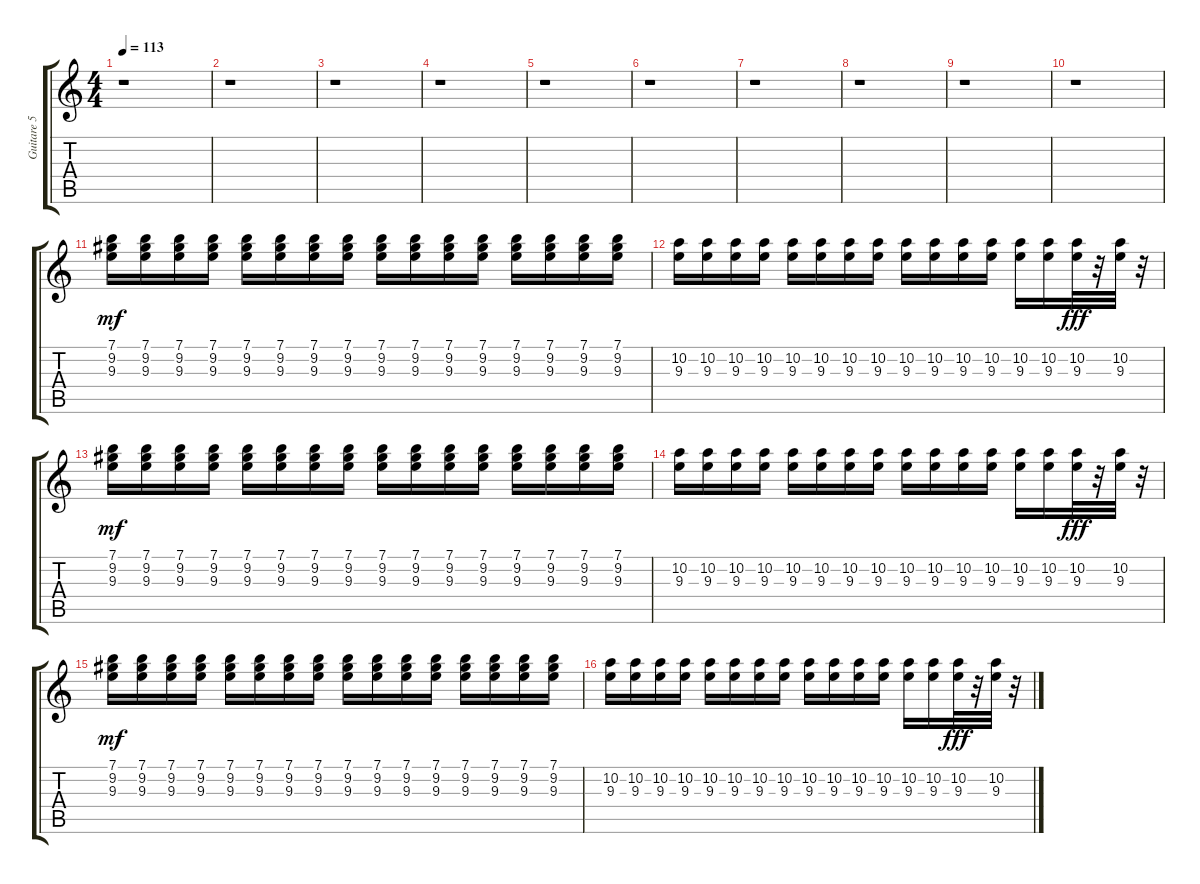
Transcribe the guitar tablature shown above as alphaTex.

\track ("Guitare 5" "Guitare 5") {instrument acousticguitarnylon}
\staff {score tabs}
\tuning (E4 B3 G3 D3 A2 E2) {hide}
\ts (4 4)
\tempo 113
\clef g2
\ks c
r.1{dy fff} |
r.1 |
r.1 |
r.1 |
r.1 |
r.1 |
r.1 |
r.1 |
r.1 |
r.1 |
(7.1 9.2 9.3).16{dy mf} (7.1 9.2 9.3).16 (7.1 9.2 9.3).16 (7.1 9.2 9.3).16 (7.1 9.2 9.3).16 (7.1 9.2 9.3).16 (7.1 9.2 9.3).16 (7.1 9.2 9.3).16 (7.1 9.2 9.3).16 (7.1 9.2 9.3).16 (7.1 9.2 9.3).16 (7.1 9.2 9.3).16 (7.1 9.2 9.3).16 (7.1 9.2 9.3).16 (7.1 9.2 9.3).16 (7.1 9.2 9.3).16 |
(10.2 9.3).16 (10.2 9.3).16 (10.2 9.3).16 (10.2 9.3).16 (10.2 9.3).16 (10.2 9.3).16 (10.2 9.3).16 (10.2 9.3).16 (10.2 9.3).16 (10.2 9.3).16 (10.2 9.3).16 (10.2 9.3).16 (10.2 9.3).16 (10.2 9.3).16 (10.2 9.3).32{dy fff} r.32 (10.2 9.3).32 r.32 |
(7.1 9.2 9.3).16{dy mf} (7.1 9.2 9.3).16 (7.1 9.2 9.3).16 (7.1 9.2 9.3).16 (7.1 9.2 9.3).16 (7.1 9.2 9.3).16 (7.1 9.2 9.3).16 (7.1 9.2 9.3).16 (7.1 9.2 9.3).16 (7.1 9.2 9.3).16 (7.1 9.2 9.3).16 (7.1 9.2 9.3).16 (7.1 9.2 9.3).16 (7.1 9.2 9.3).16 (7.1 9.2 9.3).16 (7.1 9.2 9.3).16 |
(10.2 9.3).16 (10.2 9.3).16 (10.2 9.3).16 (10.2 9.3).16 (10.2 9.3).16 (10.2 9.3).16 (10.2 9.3).16 (10.2 9.3).16 (10.2 9.3).16 (10.2 9.3).16 (10.2 9.3).16 (10.2 9.3).16 (10.2 9.3).16 (10.2 9.3).16 (10.2 9.3).32{dy fff} r.32 (10.2 9.3).32 r.32 |
(7.1 9.2 9.3).16{dy mf} (7.1 9.2 9.3).16 (7.1 9.2 9.3).16 (7.1 9.2 9.3).16 (7.1 9.2 9.3).16 (7.1 9.2 9.3).16 (7.1 9.2 9.3).16 (7.1 9.2 9.3).16 (7.1 9.2 9.3).16 (7.1 9.2 9.3).16 (7.1 9.2 9.3).16 (7.1 9.2 9.3).16 (7.1 9.2 9.3).16 (7.1 9.2 9.3).16 (7.1 9.2 9.3).16 (7.1 9.2 9.3).16 |
(10.2 9.3).16 (10.2 9.3).16 (10.2 9.3).16 (10.2 9.3).16 (10.2 9.3).16 (10.2 9.3).16 (10.2 9.3).16 (10.2 9.3).16 (10.2 9.3).16 (10.2 9.3).16 (10.2 9.3).16 (10.2 9.3).16 (10.2 9.3).16 (10.2 9.3).16 (10.2 9.3).32{dy fff} r.32 (10.2 9.3).32 r.32
